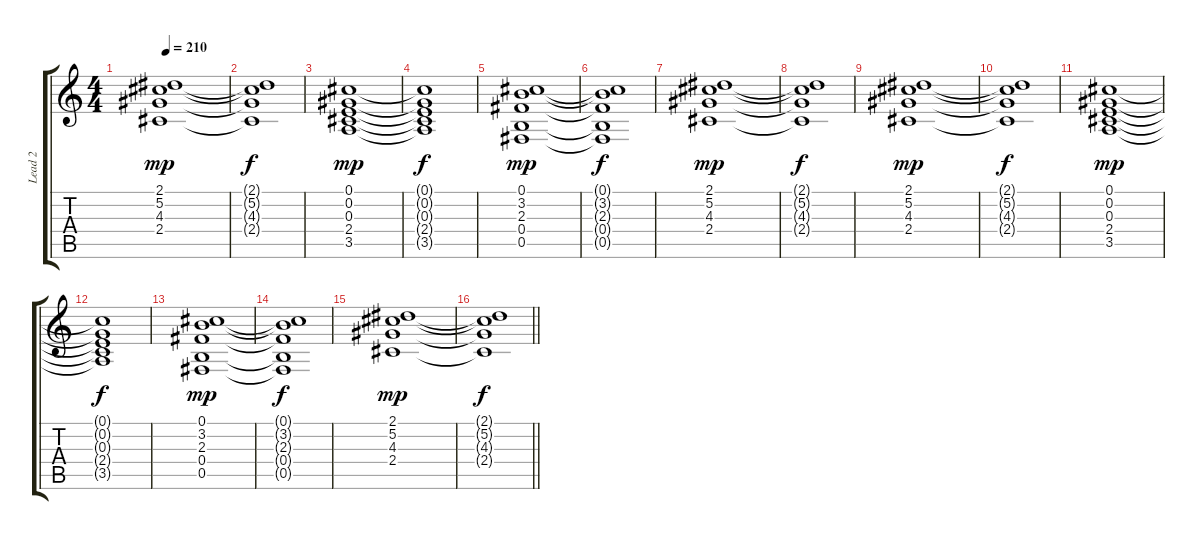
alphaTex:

\track ("Lead 2" "Lead 2") {instrument distortionguitar}
\staff {score tabs}
\tuning (Db4 Ab3 E3 B2 Gb2 Db2) {hide}
\ts (4 4)
\tempo 210
\clef g2
\ks c
(2.1 5.2 4.3 2.4).1{dy mp} |
(2.1{t} 5.2{t} 4.3{t} 2.4{t}).1{dy f} |
(0.1 0.2 0.3 2.4 3.5).1{dy mp} |
(0.1{t} 0.2{t} 0.3{t} 2.4{t} 3.5{t}).1{dy f} |
(0.1 3.2 2.3 0.4 0.5).1{dy mp} |
(0.1{t} 3.2{t} 2.3{t} 0.4{t} 0.5{t}).1{dy f} |
(2.1 5.2 4.3 2.4).1{dy mp} |
(2.1{t} 5.2{t} 4.3{t} 2.4{t}).1{dy f} |
(2.1 5.2 4.3 2.4).1{dy mp} |
(2.1{t} 5.2{t} 4.3{t} 2.4{t}).1{dy f} |
(0.1 0.2 0.3 2.4 3.5).1{dy mp} |
(0.1{t} 0.2{t} 0.3{t} 2.4{t} 3.5{t}).1{dy f} |
(0.1 3.2 2.3 0.4 0.5).1{dy mp} |
(0.1{t} 3.2{t} 2.3{t} 0.4{t} 0.5{t}).1{dy f} |
(2.1 5.2 4.3 2.4).1{dy mp} |
\barLineRight lightlight
(2.1{t} 5.2{t} 4.3{t} 2.4{t}).1{dy f}
